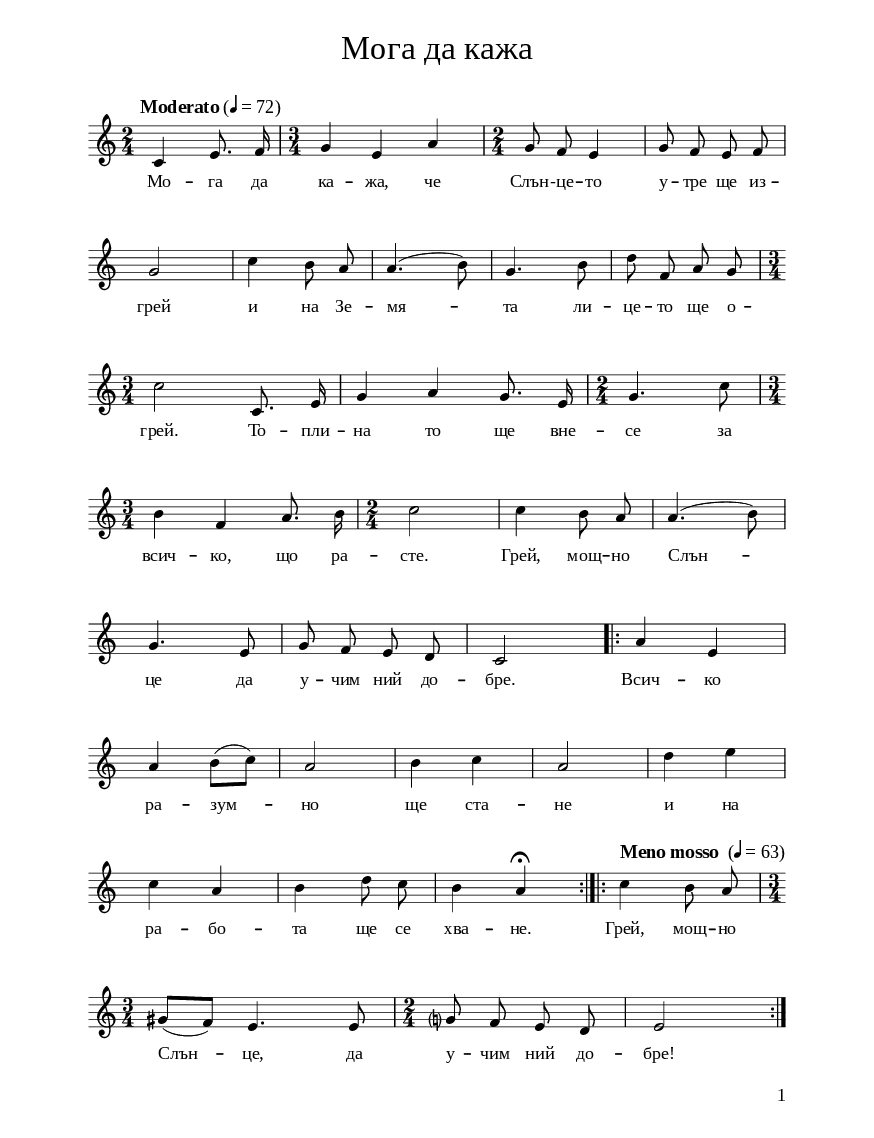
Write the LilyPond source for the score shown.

\version "2.24.2"

% include paper part and global functions
\include "include/globals.ily"

\bookpart {
  \label #'ref108
  \tocItem \markup "Мога да кажа"
  \include "include/bookpart-paper.ily"
  \score {
    \include "include/score-layout.ily"


    \new Voice \relative c' {
      \clef treble
      \key c \major
      \time 2/4
      \tempoFunc "Moderato" 4 "72"

      \autoBeamOff
      c4 e8. f16 |\time 3/4  g4 e  a4 |\time 2/4  g8 f8 e4 |  g8 f e f | \break

      g2 | c4 b8 a8 | a4. (b8) | g4. b8 | d8 f, a g | \break


      \time 3/4 c2 c,8. e16 | g4 a g8. e16 | \time 2/4 g4. c8 | \break

      \time 3/4  b4  f4  a8.  b16 | \time 2/4  | c2 | c4  b8  a8 | a4. (  b8 ) \break |

      g4.  e8 |  g8  f8  e8  d8 | c2
      | \bar ".|:"  \key a \minor a'4  e4 \break |
      a4  b8 ( [  c8 ) ] | a2 | b4  c4 | a2 | d4  e4 \break |
      c4  a4 | b4  d8  c8 | b4  a4 ^\fermata


      \tempoFunc "Meno mosso " 4 "63"| \bar ":|.|:" c4  b8  a8 \break |

      \time 3/4  | gis8 ( [  f8 ) ]  e4.  e8 | \time 2/4  | g?8  f8  e8  d8 | e2
      \bar ":|."

    }

    \addlyrics {
      Мо -- га да ка -- жа,

      че Слън -- "-це" -- то у -- тре ще из -- грей

      и на Зе -- мя -- та ли -- це -- то ще о -- грей.

      То -- пли -- на то ще вне -- се

      за всич -- ко, що ра -- сте.

      Грей, мощ -- но Слън -- це

      да у -- чим ний до -- бре.

      Всич -- ко ра  -- зум  -- но ще

      ста  -- не и на ра  -- бо  -- та ще

      се хва  -- не. Грей, мощ  -- но Слън

      -- це, да у  -- чим ний до  --
      бре!
    }

    \header {
      title = \titleFunc "Мога да кажа" "Moga da kaža"
    }

    \midi{}

  }



} % bookpart
